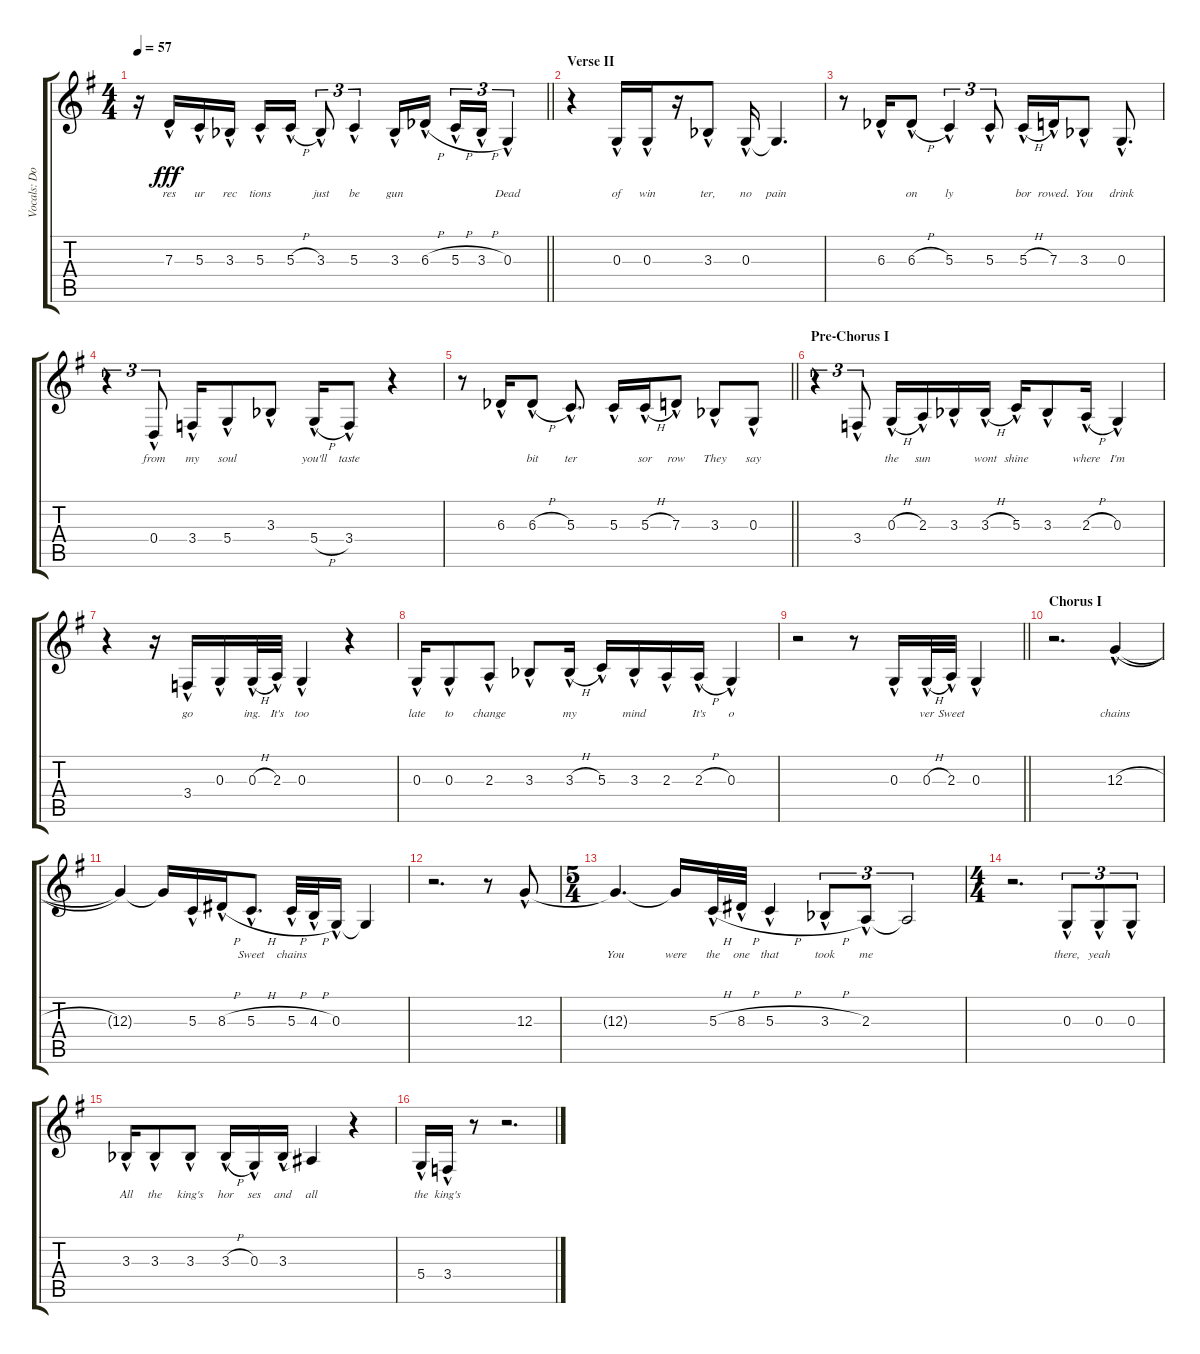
\track ("Vocals: Don" "Vocals: Do") {instrument lead2sawtooth}
\staff {score tabs}
\tuning (E4 B3 G3 D3 A2 E2) {hide}
\ts (4 4)
\tempo 57
\clef g2
\barLineRight lightlight
\ks g
r.16{dy fff} 7.3{hac}.16{lyrics (0 "res") lyrics (1 "") lyrics (2 "") lyrics (3 "") lyrics (4 "")} 5.3{hac}.16{lyrics (0 "ur") lyrics (1 "") lyrics (2 "") lyrics (3 "") lyrics (4 "")} 3.3{hac acc b}.16{lyrics (0 "rec") lyrics (1 "") lyrics (2 "") lyrics (3 "") lyrics (4 "")} 5.3{hac}.16{lyrics (0 "tions") lyrics (1 "") lyrics (2 "") lyrics (3 "") lyrics (4 "")} 5.3{h hac}.16{lyrics (0 "") lyrics (1 "") lyrics (2 "") lyrics (3 "") lyrics (4 "")} 3.3{hac acc b}.8{tu (3 2) lyrics (0 "just") lyrics (1 "") lyrics (2 "") lyrics (3 "") lyrics (4 "")} 5.3{hac}.4{tu (3 2) lyrics (0 "be") lyrics (1 "") lyrics (2 "") lyrics (3 "") lyrics (4 "")} 3.3{hac acc b}.16{lyrics (0 "gun") lyrics (1 "") lyrics (2 "") lyrics (3 "") lyrics (4 "")} 6.3{h hac acc b}.16{lyrics (0 "") lyrics (1 "") lyrics (2 "") lyrics (3 "") lyrics (4 "")} 5.3{h hac}.16{tu (3 2) lyrics (0 "") lyrics (1 "") lyrics (2 "") lyrics (3 "") lyrics (4 "")} 3.3{h hac acc b}.16{tu (3 2) lyrics (0 "") lyrics (1 "") lyrics (2 "") lyrics (3 "") lyrics (4 "")} 0.3{hac}.4{tu (3 2) lyrics (0 "Dead") lyrics (1 "") lyrics (2 "") lyrics (3 "") lyrics (4 "")} |
\section ("" "Verse II")
r.4 0.3{hac}.16{lyrics (0 "of") lyrics (1 "") lyrics (2 "") lyrics (3 "") lyrics (4 "")} 0.3{hac}.16{lyrics (0 "win") lyrics (1 "") lyrics (2 "") lyrics (3 "") lyrics (4 "")} r.16 3.3{hac acc b}.8{lyrics (0 "ter,") lyrics (1 "") lyrics (2 "") lyrics (3 "") lyrics (4 "")} 0.3{hac}.16{lyrics (0 "no") lyrics (1 "") lyrics (2 "") lyrics (3 "") lyrics (4 "")} 0.3{t}.4{d lyrics (0 "pain") lyrics (1 "") lyrics (2 "") lyrics (3 "") lyrics (4 "")} |
r.8 6.3{hac acc b}.16{lyrics (0 "") lyrics (1 "") lyrics (2 "") lyrics (3 "") lyrics (4 "")} 6.3{h hac acc b}.8{lyrics (0 "on") lyrics (1 "") lyrics (2 "") lyrics (3 "") lyrics (4 "")} 5.3{hac}.4{tu (3 2) lyrics (0 "ly") lyrics (1 "") lyrics (2 "") lyrics (3 "") lyrics (4 "")} 5.3{hac}.8{tu (3 2) lyrics (0 "") lyrics (1 "") lyrics (2 "") lyrics (3 "") lyrics (4 "")} 5.3{h hac}.16{lyrics (0 "bor") lyrics (1 "") lyrics (2 "") lyrics (3 "") lyrics (4 "")} 7.3{hac}.16{lyrics (0 "rowed.") lyrics (1 "") lyrics (2 "") lyrics (3 "") lyrics (4 "")} 3.3{hac acc b}.8{lyrics (0 "You") lyrics (1 "") lyrics (2 "") lyrics (3 "") lyrics (4 "")} 0.3{hac}.8{d lyrics (0 "drink") lyrics (1 "") lyrics (2 "") lyrics (3 "") lyrics (4 "")} |
r.4{tu (3 2)} 0.4{hac}.8{tu (3 2) lyrics (0 "from") lyrics (1 "") lyrics (2 "") lyrics (3 "") lyrics (4 "")} 3.4{hac}.16{lyrics (0 "my") lyrics (1 "") lyrics (2 "") lyrics (3 "") lyrics (4 "")} 5.4{hac}.8{lyrics (0 "soul") lyrics (1 "") lyrics (2 "") lyrics (3 "") lyrics (4 "")} 3.3{hac acc b}.8{lyrics (0 "") lyrics (1 "") lyrics (2 "") lyrics (3 "") lyrics (4 "")} 5.4{h hac}.16{lyrics (0 "you'll") lyrics (1 "") lyrics (2 "") lyrics (3 "") lyrics (4 "")} 3.4{hac}.8{lyrics (0 "taste") lyrics (1 "") lyrics (2 "") lyrics (3 "") lyrics (4 "")} r.4 |
\barLineRight lightlight
r.8 6.3{hac acc b}.16{lyrics (0 "") lyrics (1 "") lyrics (2 "") lyrics (3 "") lyrics (4 "")} 6.3{h hac acc b}.8{lyrics (0 "bit") lyrics (1 "") lyrics (2 "") lyrics (3 "") lyrics (4 "")} 5.3{hac}.8{d lyrics (0 "ter") lyrics (1 "") lyrics (2 "") lyrics (3 "") lyrics (4 "")} 5.3{hac}.16{lyrics (0 "") lyrics (1 "") lyrics (2 "") lyrics (3 "") lyrics (4 "")} 5.3{h hac}.16{lyrics (0 "sor") lyrics (1 "") lyrics (2 "") lyrics (3 "") lyrics (4 "")} 7.3{hac}.8{lyrics (0 "row") lyrics (1 "") lyrics (2 "") lyrics (3 "") lyrics (4 "")} 3.3{hac acc b}.8{lyrics (0 "They") lyrics (1 "") lyrics (2 "") lyrics (3 "") lyrics (4 "")} 0.3{hac}.8{lyrics (0 "say") lyrics (1 "") lyrics (2 "") lyrics (3 "") lyrics (4 "")} |
\section ("" "Pre-Chorus I")
r.4{tu (3 2)} 3.4{hac}.8{tu (3 2) lyrics (0 "") lyrics (1 "") lyrics (2 "") lyrics (3 "") lyrics (4 "")} 0.3{h hac}.16{lyrics (0 "the") lyrics (1 "") lyrics (2 "") lyrics (3 "") lyrics (4 "")} 2.3{hac}.16{lyrics (0 "sun") lyrics (1 "") lyrics (2 "") lyrics (3 "") lyrics (4 "")} 3.3{hac acc b}.16{lyrics (0 "") lyrics (1 "") lyrics (2 "") lyrics (3 "") lyrics (4 "")} 3.3{h hac acc b}.16{lyrics (0 "wont") lyrics (1 "") lyrics (2 "") lyrics (3 "") lyrics (4 "")} 5.3{hac}.16{lyrics (0 "shine") lyrics (1 "") lyrics (2 "") lyrics (3 "") lyrics (4 "")} 3.3{hac acc b}.8{lyrics (0 "") lyrics (1 "") lyrics (2 "") lyrics (3 "") lyrics (4 "")} 2.3{h hac}.16{lyrics (0 "where") lyrics (1 "") lyrics (2 "") lyrics (3 "") lyrics (4 "")} 0.3{hac}.4{lyrics (0 "I'm") lyrics (1 "") lyrics (2 "") lyrics (3 "") lyrics (4 "")} |
r.4 r.16 3.4{hac}.16{lyrics (0 "go") lyrics (1 "") lyrics (2 "") lyrics (3 "") lyrics (4 "")} 0.3{hac}.16{lyrics (0 "") lyrics (1 "") lyrics (2 "") lyrics (3 "") lyrics (4 "")} 0.3{h hac}.32{lyrics (0 "ing.") lyrics (1 "") lyrics (2 "") lyrics (3 "") lyrics (4 "")} 2.3{hac}.32{lyrics (0 "It's") lyrics (1 "") lyrics (2 "") lyrics (3 "") lyrics (4 "")} 0.3{hac}.4{lyrics (0 "too") lyrics (1 "") lyrics (2 "") lyrics (3 "") lyrics (4 "")} r.4 |
0.3{hac}.16{lyrics (0 "late") lyrics (1 "") lyrics (2 "") lyrics (3 "") lyrics (4 "")} 0.3{hac}.8{lyrics (0 "to") lyrics (1 "") lyrics (2 "") lyrics (3 "") lyrics (4 "")} 2.3{hac}.8{lyrics (0 "change") lyrics (1 "") lyrics (2 "") lyrics (3 "") lyrics (4 "")} 3.3{hac acc b}.8{lyrics (0 "") lyrics (1 "") lyrics (2 "") lyrics (3 "") lyrics (4 "")} 3.3{h hac acc b}.16{lyrics (0 "my") lyrics (1 "") lyrics (2 "") lyrics (3 "") lyrics (4 "")} 5.3{hac}.16{lyrics (0 "") lyrics (1 "") lyrics (2 "") lyrics (3 "") lyrics (4 "")} 3.3{hac acc b}.16{lyrics (0 "mind") lyrics (1 "") lyrics (2 "") lyrics (3 "") lyrics (4 "")} 2.3{hac}.16{lyrics (0 "") lyrics (1 "") lyrics (2 "") lyrics (3 "") lyrics (4 "")} 2.3{h hac}.16{lyrics (0 "It's") lyrics (1 "") lyrics (2 "") lyrics (3 "") lyrics (4 "")} 0.3{hac}.4{lyrics (0 "o") lyrics (1 "") lyrics (2 "") lyrics (3 "") lyrics (4 "")} |
\barLineRight lightlight
r.2 r.8 0.3{hac}.16{lyrics (0 "") lyrics (1 "") lyrics (2 "") lyrics (3 "") lyrics (4 "")} 0.3{h hac}.32{lyrics (0 "ver") lyrics (1 "") lyrics (2 "") lyrics (3 "") lyrics (4 "")} 2.3{hac}.32{lyrics (0 "Sweet") lyrics (1 "") lyrics (2 "") lyrics (3 "") lyrics (4 "")} 0.3{hac}.4{lyrics (0 "") lyrics (1 "") lyrics (2 "") lyrics (3 "") lyrics (4 "")} |
\section ("" "Chorus I")
r.2{d} 12.3{h hac}.4{lyrics (0 "chains") lyrics (1 "") lyrics (2 "") lyrics (3 "") lyrics (4 "")} |
12.3{t}.4{lyrics (0 "") lyrics (1 "") lyrics (2 "") lyrics (3 "") lyrics (4 "")} 12.3{t}.16{lyrics (0 "") lyrics (1 "") lyrics (2 "") lyrics (3 "") lyrics (4 "")} 5.3{hac}.16{lyrics (0 "") lyrics (1 "") lyrics (2 "") lyrics (3 "") lyrics (4 "")} 8.3{h hac}.16{lyrics (0 "") lyrics (1 "") lyrics (2 "") lyrics (3 "") lyrics (4 "")} 5.3{h hac}.8{d lyrics (0 "Sweet") lyrics (1 "") lyrics (2 "") lyrics (3 "") lyrics (4 "")} 5.3{h hac}.32{lyrics (0 "chains") lyrics (1 "") lyrics (2 "") lyrics (3 "") lyrics (4 "")} 4.3{h hac}.32{lyrics (0 "") lyrics (1 "") lyrics (2 "") lyrics (3 "") lyrics (4 "")} 0.3{hac}.16{lyrics (0 "") lyrics (1 "") lyrics (2 "") lyrics (3 "") lyrics (4 "")} 0.3{t}.4{lyrics (0 "") lyrics (1 "") lyrics (2 "") lyrics (3 "") lyrics (4 "")} |
r.2{d} r.8 12.3{hac}.8{lyrics (0 "") lyrics (1 "") lyrics (2 "") lyrics (3 "") lyrics (4 "")} |
\ts (5 4)
12.3{t}.4{d lyrics (0 "You") lyrics (1 "") lyrics (2 "") lyrics (3 "") lyrics (4 "")} 12.3{t}.16{lyrics (0 "were") lyrics (1 "") lyrics (2 "") lyrics (3 "") lyrics (4 "")} 5.3{h hac}.32{lyrics (0 "the") lyrics (1 "") lyrics (2 "") lyrics (3 "") lyrics (4 "")} 8.3{h hac}.32{lyrics (0 "one") lyrics (1 "") lyrics (2 "") lyrics (3 "") lyrics (4 "")} 5.3{h hac}.4{lyrics (0 "that") lyrics (1 "") lyrics (2 "") lyrics (3 "") lyrics (4 "")} 3.3{h hac acc b}.8{tu (3 2) lyrics (0 "took") lyrics (1 "") lyrics (2 "") lyrics (3 "") lyrics (4 "")} 2.3{hac}.8{tu (3 2) lyrics (0 "me") lyrics (1 "") lyrics (2 "") lyrics (3 "") lyrics (4 "")} 2.3{t}.2{tu (3 2) lyrics (0 "") lyrics (1 "") lyrics (2 "") lyrics (3 "") lyrics (4 "")} |
\ts (4 4)
r.2{d} 0.3{hac}.8{tu (3 2) lyrics (0 "there,") lyrics (1 "") lyrics (2 "") lyrics (3 "") lyrics (4 "")} 0.3{hac}.8{tu (3 2) lyrics (0 "yeah") lyrics (1 "") lyrics (2 "") lyrics (3 "") lyrics (4 "")} 0.3{hac}.8{tu (3 2) lyrics (0 "") lyrics (1 "") lyrics (2 "") lyrics (3 "") lyrics (4 "")} |
3.3{hac acc b}.16{lyrics (0 "All") lyrics (1 "") lyrics (2 "") lyrics (3 "") lyrics (4 "")} 3.3{hac acc b}.8{lyrics (0 "the") lyrics (1 "") lyrics (2 "") lyrics (3 "") lyrics (4 "")} 3.3{hac acc b}.8{lyrics (0 "king's") lyrics (1 "") lyrics (2 "") lyrics (3 "") lyrics (4 "")} 3.3{h hac acc b}.16{lyrics (0 "hor") lyrics (1 "") lyrics (2 "") lyrics (3 "") lyrics (4 "")} 0.3{hac}.16{lyrics (0 "ses") lyrics (1 "") lyrics (2 "") lyrics (3 "") lyrics (4 "")} 3.3{hac acc b}.16{lyrics (0 "and") lyrics (1 "") lyrics (2 "") lyrics (3 "") lyrics (4 "")} 3.3{t}.4{lyrics (0 "all") lyrics (1 "") lyrics (2 "") lyrics (3 "") lyrics (4 "")} r.4 |
5.4{hac}.16{lyrics (0 "the") lyrics (1 "") lyrics (2 "") lyrics (3 "") lyrics (4 "")} 3.4{hac}.16{lyrics (0 "king's") lyrics (1 "") lyrics (2 "") lyrics (3 "") lyrics (4 "")} r.8 r.2{d}
